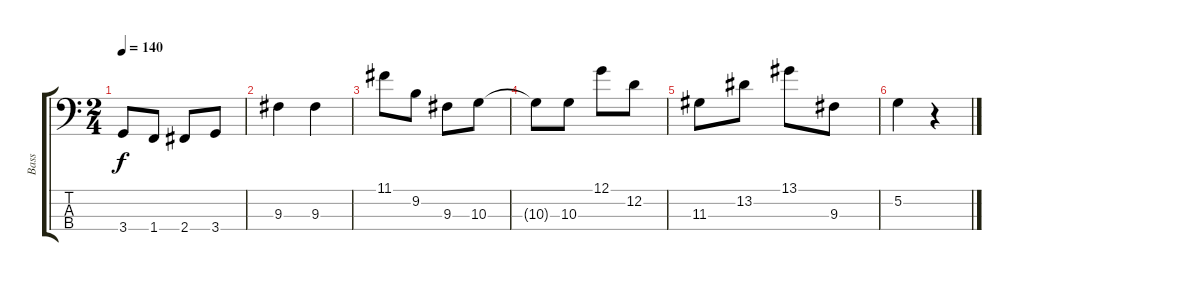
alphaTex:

\track ("Bass" "Bass") {instrument acousticbass}
\staff {score tabs}
\tuning (G2 D2 A1 E1) {hide}
\ts (2 4)
\tempo 140
\clef f4
\ks c
3.4.8{dy f} 1.4.8 2.4.8 3.4.8 |
9.3.4 9.3.4 |
11.1.8 9.2.8 9.3.8 10.3.8 |
10.3{t}.8 10.3.8 12.1.8 12.2.8 |
11.3.8 13.2.8 13.1.8 9.3.8 |
5.2.4 r.4
